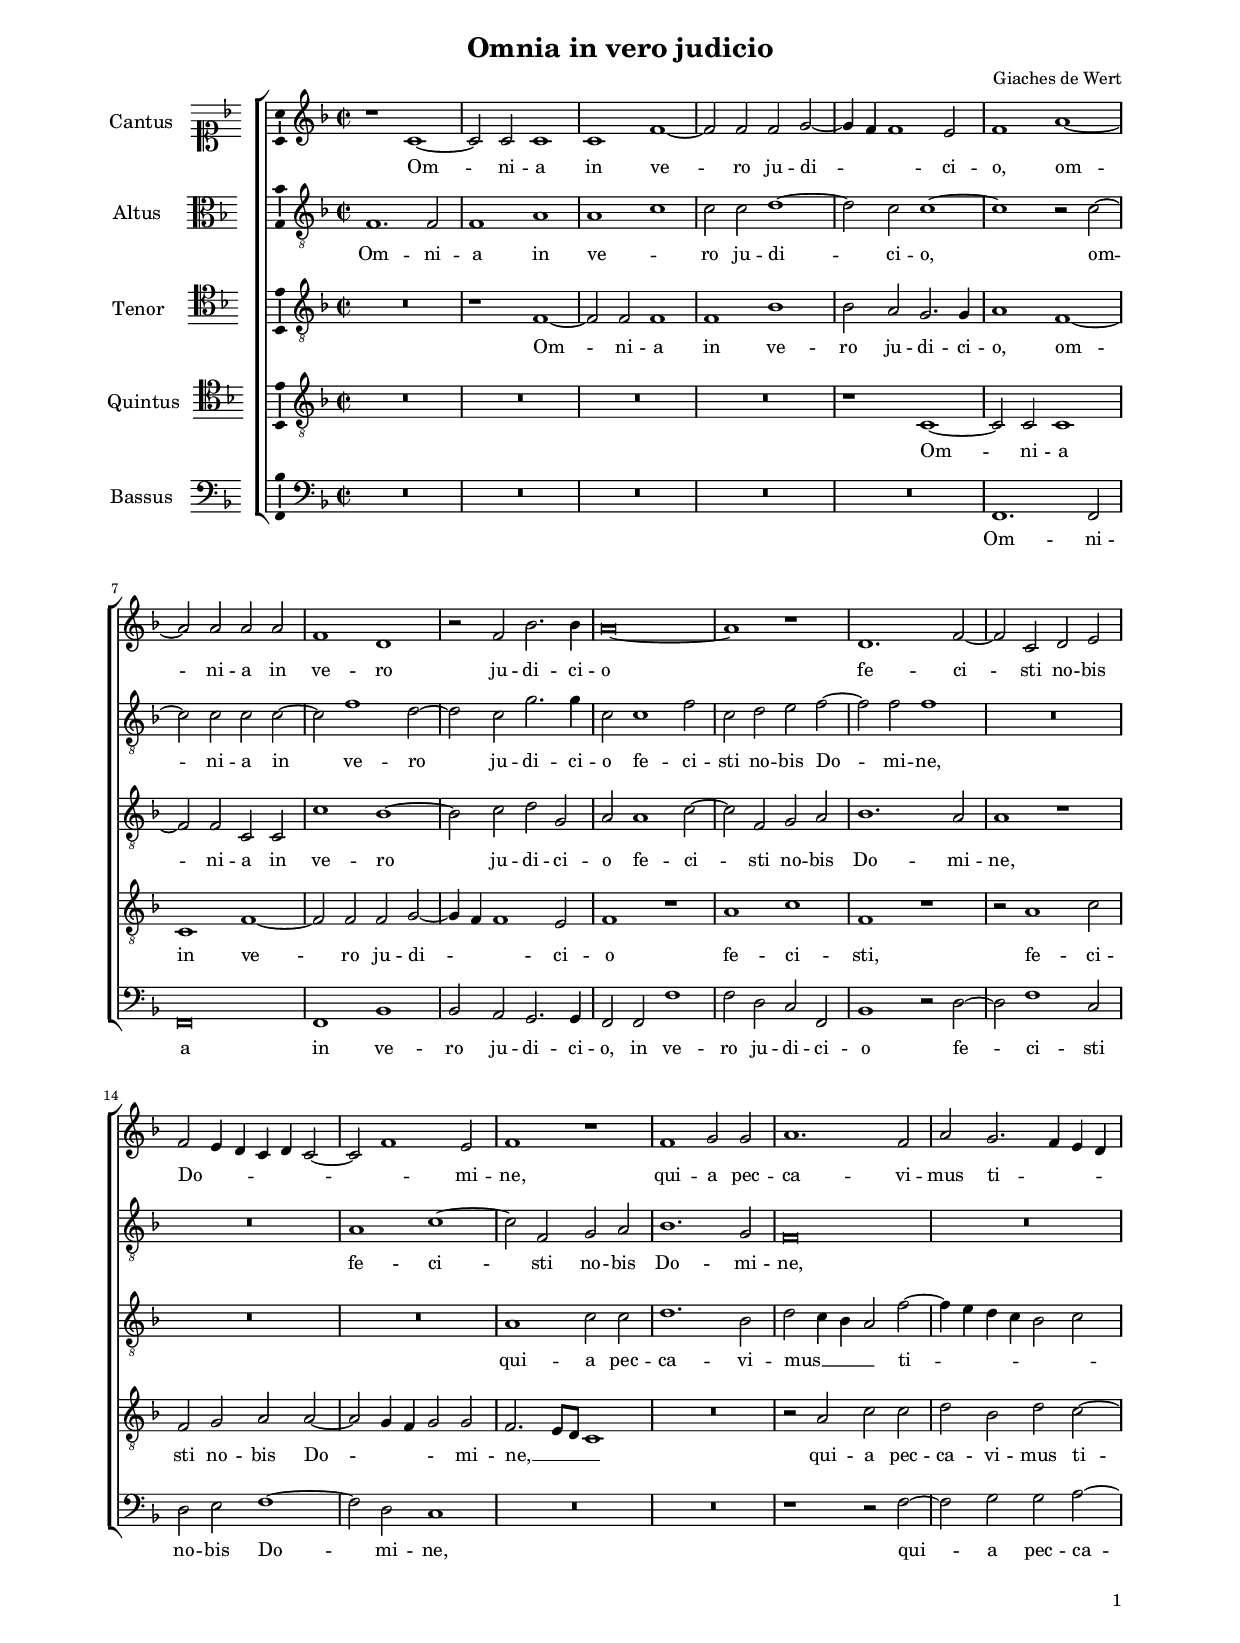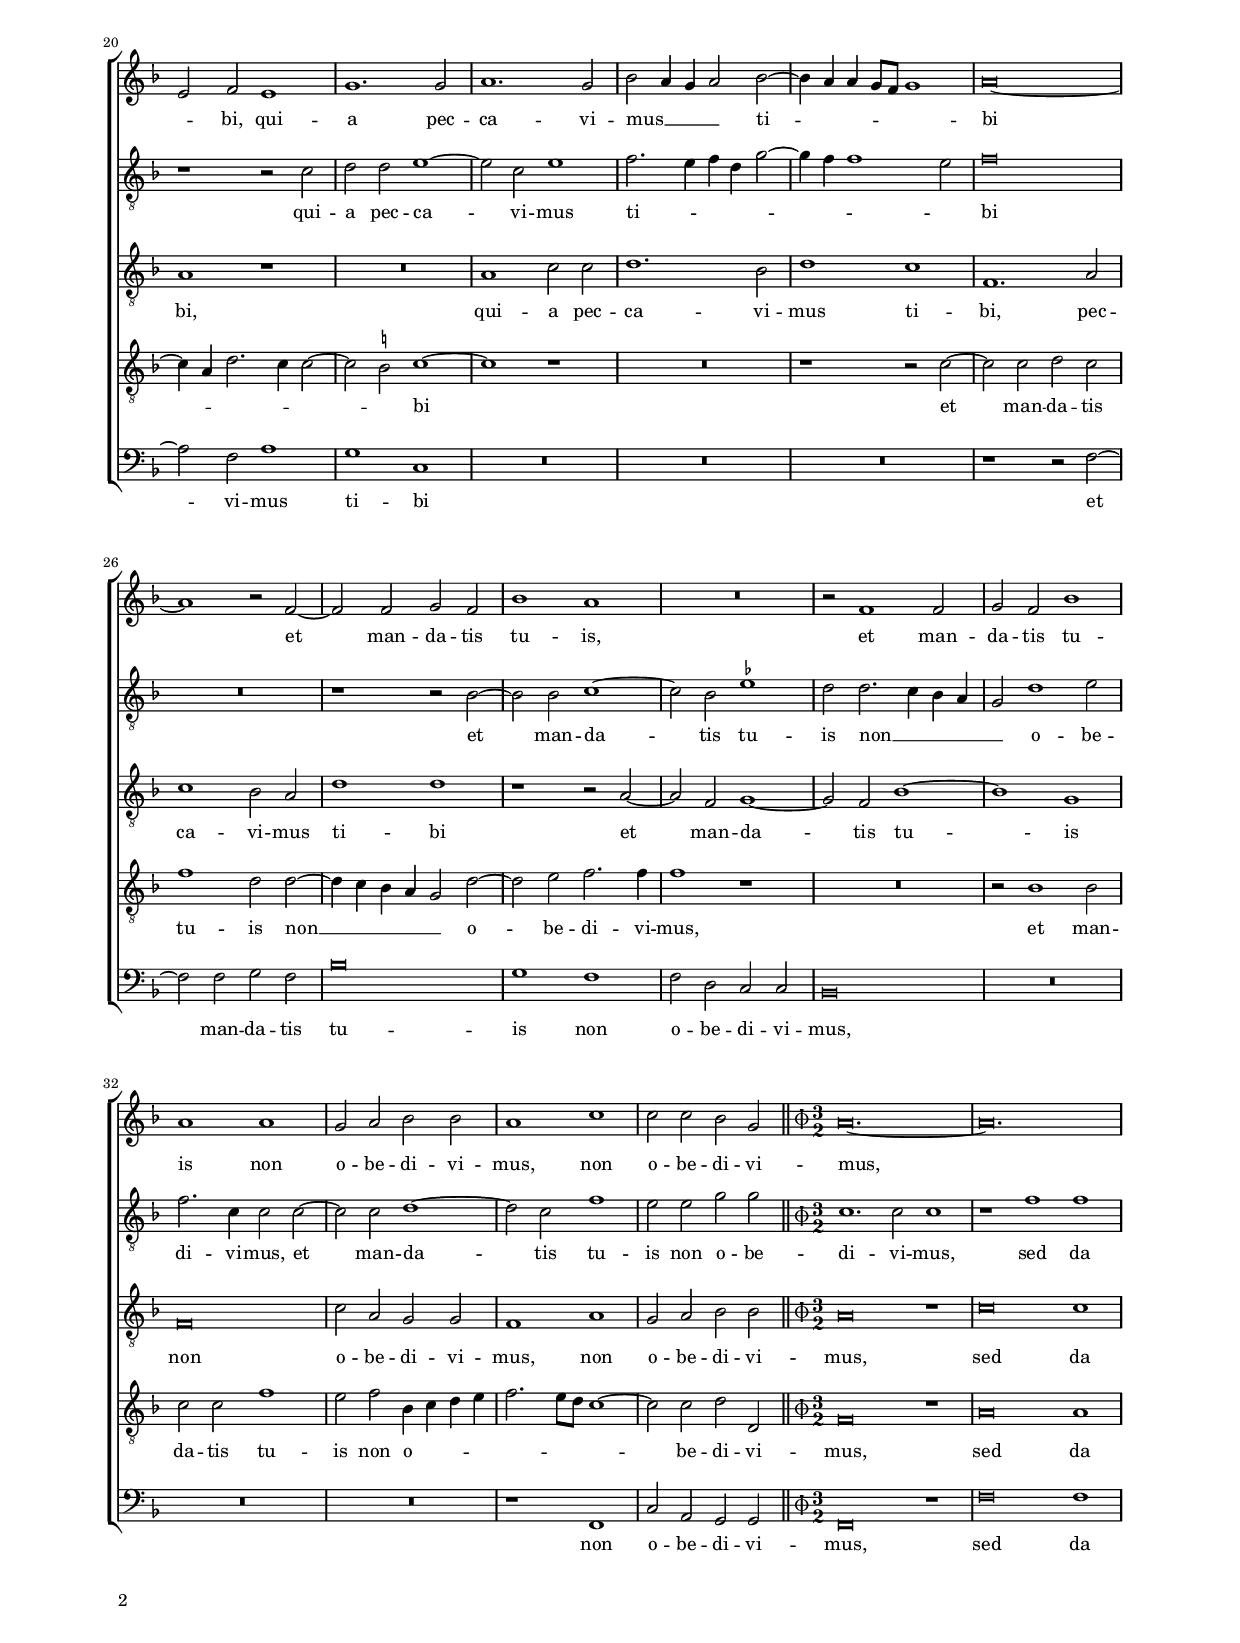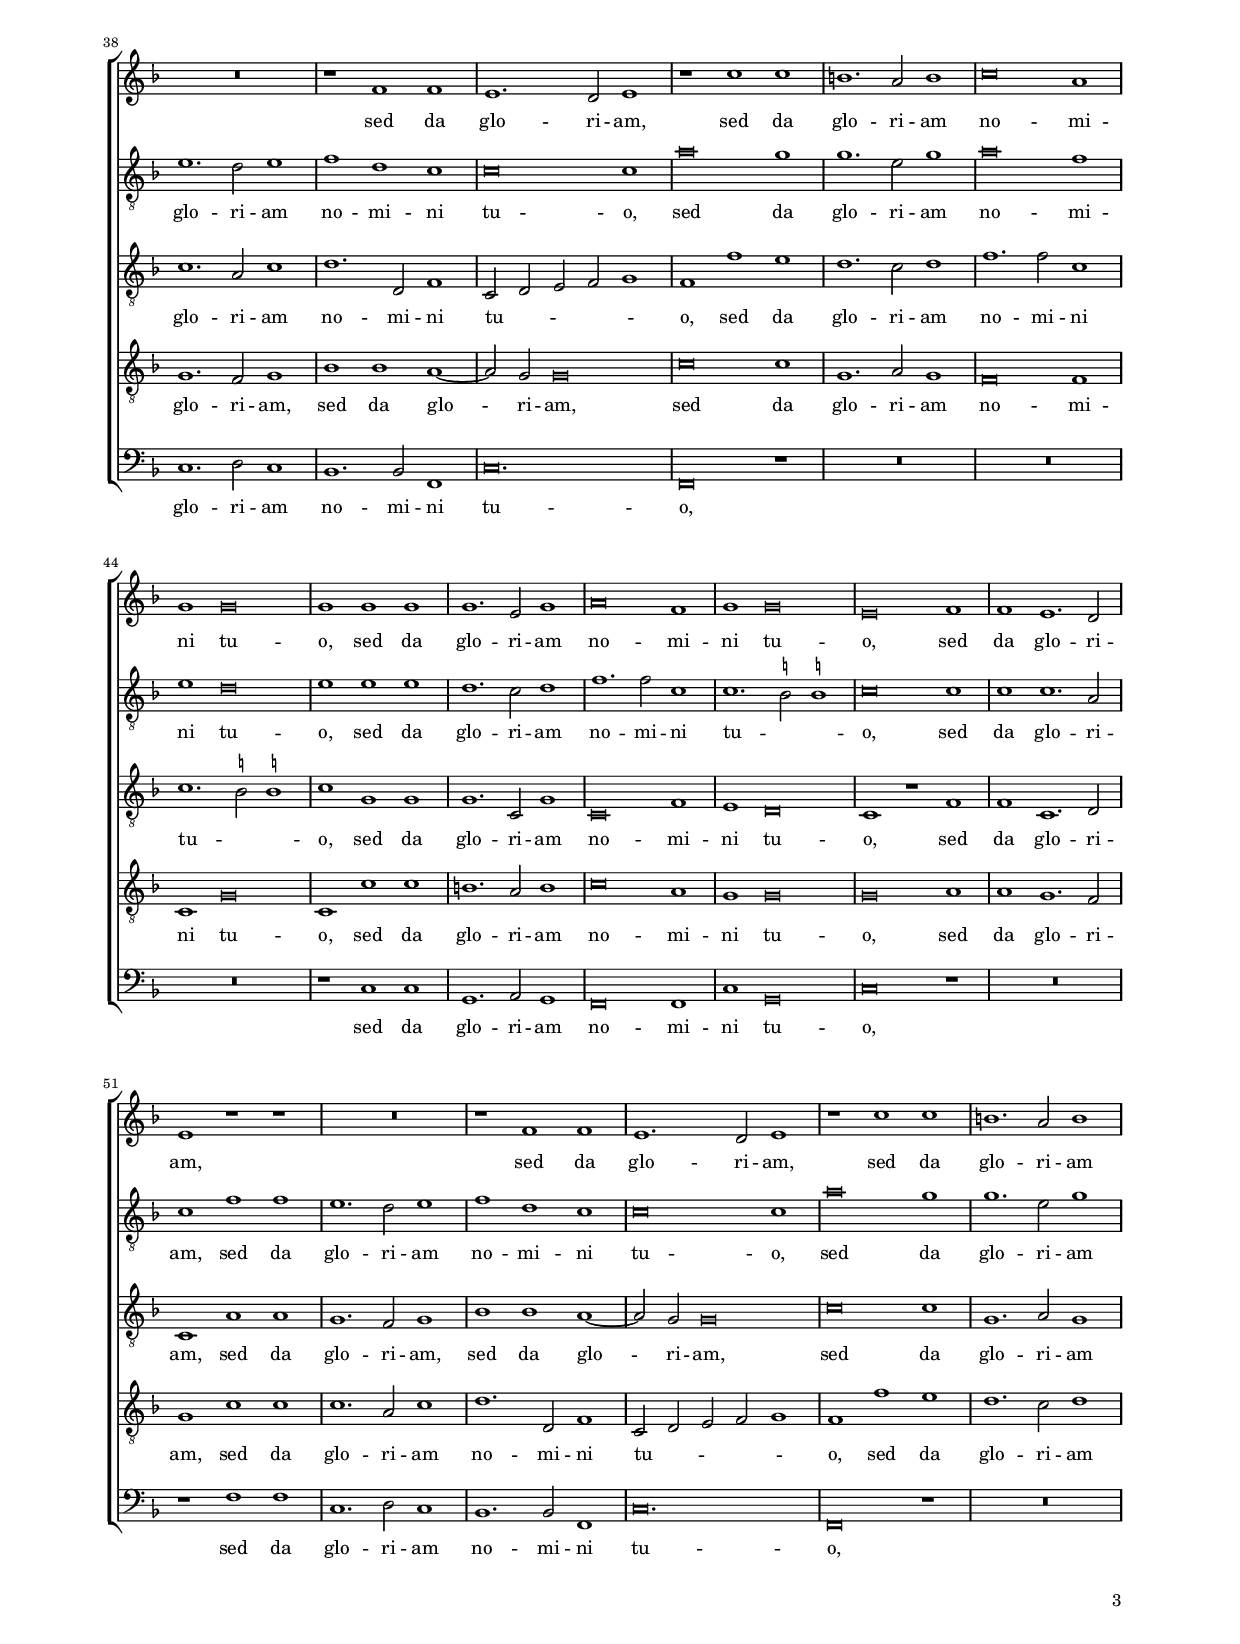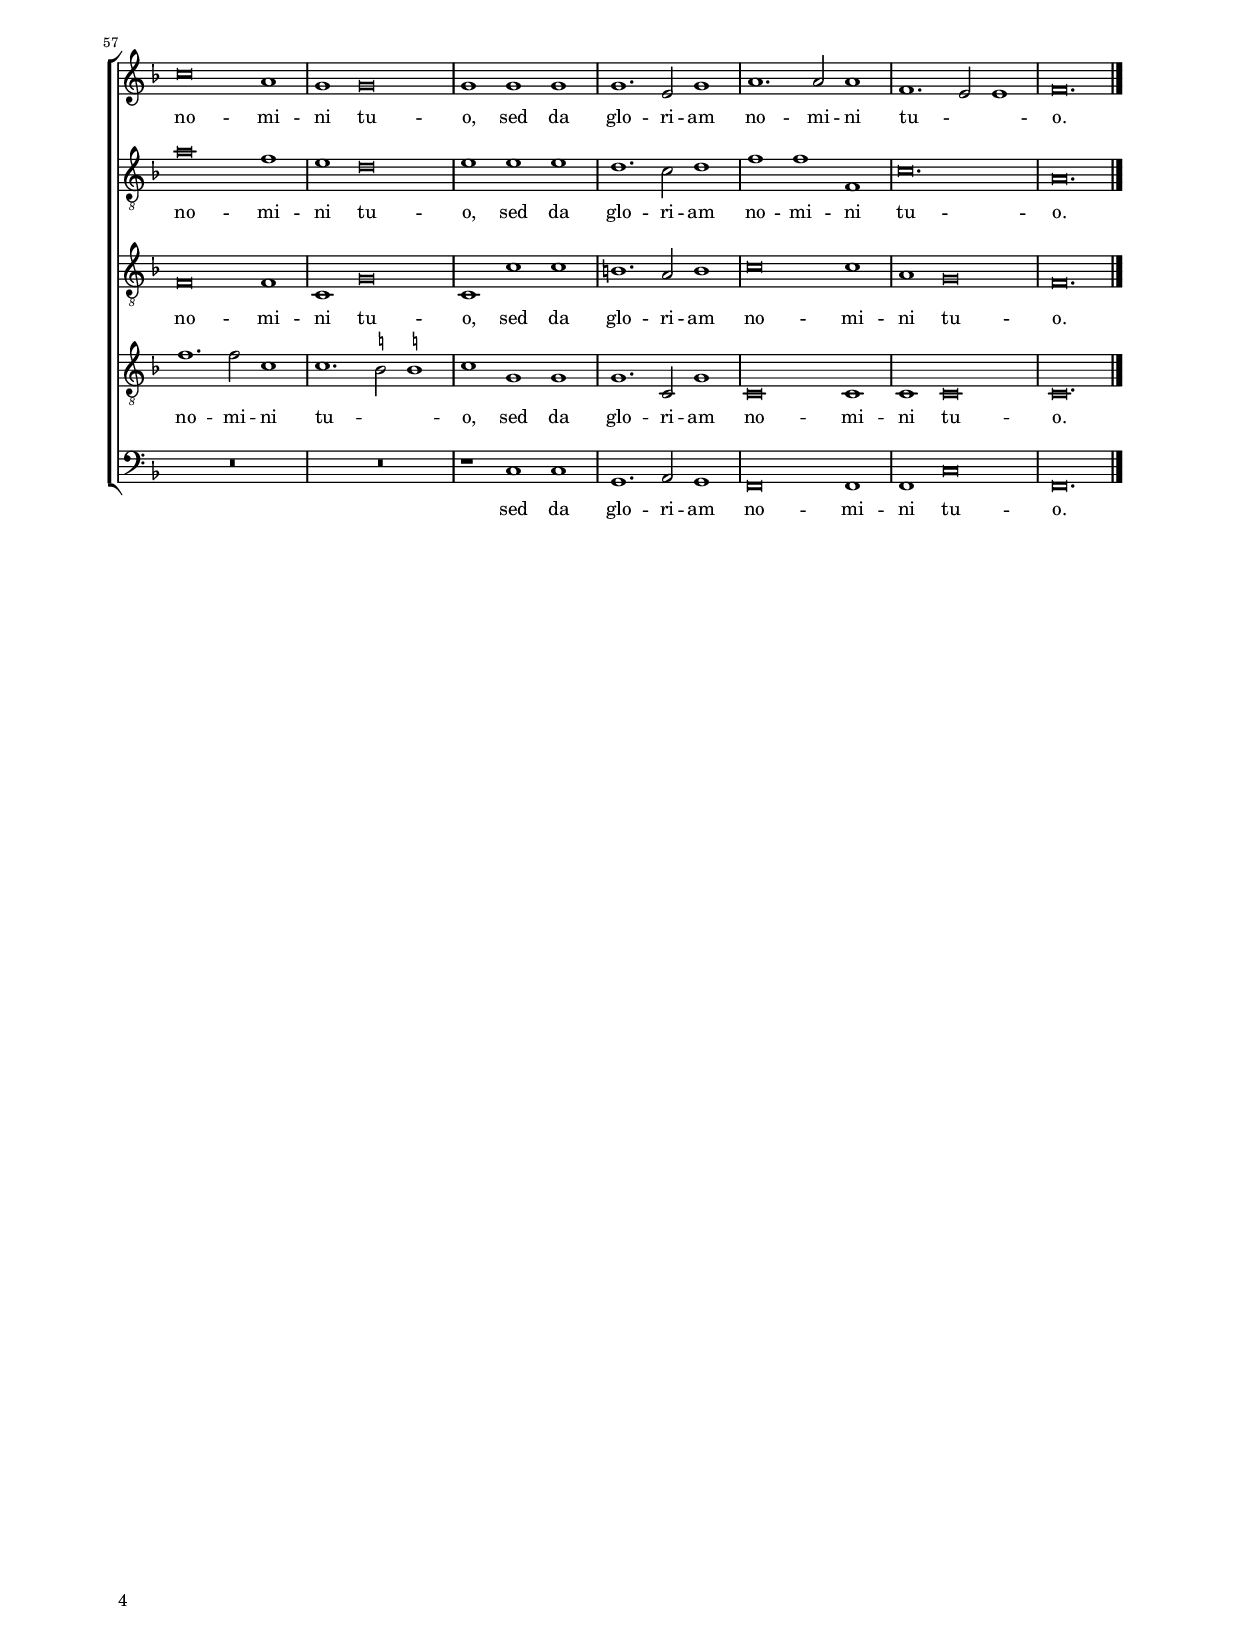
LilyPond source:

\header
{
  title="Omnia in vero judicio"
  composer="Giaches de Wert"
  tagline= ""
}

\version "2.24.1"
\include "deutsch.ly"
#(set-global-staff-size 15)
% #(set-default-paper-size "letter")
#(ly:set-option 'point-and-click #f)


   #(define ((double-time-signature glyph a b) grob)
   (grob-interpret-markup grob
          (markup #:override '(baseline-skip . 2.5) #:number
                  (#:line ((markup (#:musicglyph glyph))
                           (#:fontsize -1 #:column (a b)))))))


\paper
	{
	top-margin = 1.8 \cm
	bottom-margin = 1.2 \cm
	left-margin = 2 \cm
	right-margin = 2 \cm
	ragged-bottom = ##f
	ragged-last-bottom = ##t
	print-page-number = ##f
	score-system-spacing = #'((basic-distance . 16) (minimum-distance . 14) (padding . 5) (strechability . 150))
	system-system-spacing = #'((basic-distance . 16) (minimum-distance . 14) (padding . 5) (strechability . 150))
	oddFooterMarkup=\markup   \fill-line { "" \fromproperty #'page:page-number-string }
	evenFooterMarkup=\markup  \fill-line { \fromproperty #'page:page-number-string "" }
	last-bottom-spacing = #'((basic-distance . 12) (minimum-distance . 7) (padding . 4))
%	systems-per-page = 3
	}

	
global = {
	\key f \major
	\time 2/2 \set Score.measureLength = #(ly:make-moment 2/1)
	\skip 1*2*35 \bar "||"
	\once \override Score.TimeSignature.stencil = #(double-time-signature "timesig.mensural34" "3" "2") \time 3/1
	\skip 1*3*28 \bar "|."
        }

	ficta = { \once \set suggestAccidentals = ##t }

	forget = #(define-music-function (music) (ly:music?) #{
		\accidentalStyle forget
		$music
		\accidentalStyle default
		#})


incipitcantus = \markup { \score {
	{
	\set Staff.instrumentName = \markup { \fontsize #1 "Cantus" }
	\key f \major
	\clef soprano
	s4 \bar ""
	}
	\layout  {
	raggedright = ##t
	indent = 1.6 \cm
	line-width = 2.4\cm
	\context { \Staff \remove Time_signature_engraver }
	\override Staff.Clef.Y-extent = #'(0 . 0)
	}} \hspace #1 }

      
incipitaltus = \markup { \score {
	{
	\set Staff.instrumentName = \markup { \fontsize #1 "Altus" }
	\key f \major
	\clef alto
	s4 \bar ""
	}
	\layout  {
	raggedright = ##t
	indent = 1.6 \cm
	line-width = 2.4\cm
	\context { \Staff \remove Time_signature_engraver }
	\override Staff.Clef.Y-extent = #'(0 . 0)
	}} \hspace #1 }


incipittenor = \markup { \score {
	{
	\set Staff.instrumentName = \markup { \fontsize #1 "Tenor" }
	\key f \major
	\clef tenor
	s4 \bar ""
	}
	\layout  {
	raggedright = ##t
	indent = 1.6 \cm
	line-width = 2.4\cm
	\context { \Staff \remove Time_signature_engraver }
	\override Staff.Clef.Y-extent = #'(0 . 0)
	}} \hspace #1 }
      
      
incipitquintus = \markup { \score {
	{
	\set Staff.instrumentName = \markup { \fontsize #1 "Quintus" }
	\key f \major
	\clef tenor
	s4 \bar ""
	}
	\layout  {
	raggedright = ##t
	indent = 1.6 \cm
	line-width = 2.4\cm
	\context { \Staff \remove Time_signature_engraver }
	\override Staff.Clef.Y-extent = #'(0 . 0)
	}} \hspace #1 }
      
      
incipitbassus = \markup { \score {
	{
	\set Staff.instrumentName = \markup { \fontsize #1 "Bassus" }
	\key f \major
	\clef bass
	s4 \bar ""
	}
	\layout  {
	raggedright = ##t
	indent = 1.6 \cm
	line-width = 2.4\cm
	\context { \Staff \remove Time_signature_engraver }
	\override Staff.Clef.Y-extent = #'(0 . 0)
	}} \hspace #1 }


cantus =  \relative c''
	{
	r1 c,~
	c2 c c1
	c1 f~
	f2 f f g~
%5
	g4 f f1 e2 |
	f1 a~
	a2 a a a
	f1 d
	r2 f b2. b4
%10
	a\breve~ |
	a1 r
	d,1. f2~
	f2 c d e
	f2 e4 d c d c2~
%15
	c2 f1 e2 |
	f1 r
	f1 g2 g
	a1. f2
	a2 g2. f4 e d
%20
	e2 f e1 |
	g1. g2
	a1. g2
	b2 a4 g a2 b~
	b4 a a g8 f g1
%25
	a\breve~ |
	a1 r2 f~
	f2 f g f
	b1 a
	R\breve
%30
	r2 f1 f2 |
	g2 f b1
	a1 a
	g2 a b b
	a1 c
%35
	c2 c b g |
%Triple time
	a\breve.~
	a\breve.
	R\breve.
	r1 f f
%40
	e1. d2 e1 |
	r1 c' c
	h1. a2 h1
	c\breve a1
	g1 g\breve
%45
	g1 g g |
	g1. e2 g1
	a\breve f1
	g1 g\breve
	e\breve f1
%50
	f1 e1. d2 |
	e1 r r
	R\breve.
	r1 f f
	e1. d2 e1
%55
	r1 c' c |
	h1. a2 h1
	c\breve a1
	g1 g\breve
	g1 g g
%60
	g1. e2 g1 |
	a1. a2 a1
	f1. e2 e1
	f\breve. |
	}


altus =  \relative c'
	{
	f,1. f2
	f1 a
	a1 c
	c2 c d1~
%5
	d2 c c1~ |
	c1 r2 c~
	c2 c c c~
	c2 f1 d2~
	d2 c g'2. g4
%10
	c,2 c1 f2 |
	c2 d e f~
	f2 f f1
	R\breve
	R\breve
%15
	a,1 c~ |
	c2 f, g a
	b1. g2
	f\breve
	R\breve
%20
	r1 r2 c' |
	d2 d e1~
	e2 c e1
	f2. e4 f d g2~
	g4 f f1 e2
%25
	f\breve |
	R\breve
	r1 r2 b,~
	b2 b c1~
	c2 b \ficta es1
%30
	d2 d2. c4 b a |
	g2 d'1 e2
	f2. c4 c2 c~
	c2 c d1~
	d2 c f1
%35
	e2 e g g |
% Triple time
	c,1. c2 c1
	r1 f f
	e1. d2 e1
	f1 d c
%40
	c\breve c1 |
	a'\breve g1
	g1. e2 g1
	a\breve f1
	e1 d\breve
%45
	e1 e e |
	d1. c2 d1
	f1. f2 c1
	c1. \ficta h2 \ficta h!1
	c\breve c1
%50
	c1 c1. a2 |
	c1 f f
	e1. d2 e1
	f1 d c
	c\breve c1
%55
	a'\breve g1 |
	g1. e2 g1
	a\breve f1
	e1 d\breve
	e1 e e
%60
	d1. c2 d1 |
	f1 f f,
	c'\breve.
	a\breve. |
	}


tenor =  \relative c'
	{
	R\breve
	r1 f,~
	f2 f f1
	f1 b
%5
	b2 a g2. g4 |
	a1 f~
	f2 f c c
	c'1 b~
	b2 c d g,
%10
	a2 a1 c2~ |
	c2 f, g2 a
	b1. a2
	a1 r
	R\breve
%15
	R\breve |
	a1 c2 c
	d1. b2
	d2 c4 b a2 f'~
	f4 e d c b2 c
%20
	a1 r |
	R\breve
	a1 c2 c
	d1. b2
	d1 c
%25
	f,1. a2 |
	c1 b2 a
	d1 d
	r1 r2 a~
	a2 f g1~
%30
	g2 f b1~ |
	b1 g
	f\breve
	c'2 a g g
	f1 a
%35
	g2 a b b |
% Triple time
	a\breve r1
	c\breve c1
	c1. a2 c1
	d1. d,2 f1
%40
	c2 d e f g1 |
	f1 f' e
	d1. c2 d1
	f1. f2 c1
	c1. \ficta h2 \ficta h!1
%45
	c1 g g |
	g1. c,2 g'1
	c,\breve f1
	e1 d\breve
	c1 r f
%50
	f1 c1. d2 |
	c1 a' a
	g1. f2 g1
	b1 b a~
	a2 g g\breve
%55
	c\breve c1 |
	g1. a2 g1
	f\breve f1
	c1 g'\breve
	c,1 c' c
%60
	h1. a2 h1 |
	c\breve c1
	a1 g\breve
	f\breve. |
	}


quintus  =  \relative c'
	{
	R\breve
	R\breve
	R\breve
	R\breve
%5
	r1 c,~ |
	c2 c c1
	c1 f~
	f2 f f g~
	g4 f f1 e2
%10
	f1 r |
	a1 c
	f,1 r
	r2 a1 c2
	f,2 g a a~
%15
	a2 g4 f g2 g |
	f2. e8 d c1
	R\breve
	r2 a' c c
	d2 b d c~
%20
	c4 a d2. c4 c2~ |
	c2 \ficta h c1~
	c1 r
	R\breve
	r1 r2 c~
%25
	c2 c d c |
	f1 d2 d~
	d4 c b a g2 d'~
	d2 e f2. f4
	f1 r
%30
	R\breve |
	r2 b,1 b2
	c2 c f1
	e2 f b,4 c d e
	f2. e8 d c1~
%35
	c2 c d d, |
% Triple time
	f\breve r1
	a\breve a1
	g1. f2 g1
	b1 b a~
%40
	a2 g g\breve |
	c\breve c1
	g1. a2 g1
	f\breve f1
	c1 g'\breve
%45
	c,1 c' c |
	h1. a2 h1
	c\breve a1
	g1 g\breve
	g\breve a1
%50
	a1 g1. f2 |
	g1 c c
	c1. a2 c1
	d1. d,2 f1
	c2 d e f g1
%55
	f1 f' e |
	d1. c2 d1
	f1. f2 c1
	c1. \ficta h2 \ficta h!1
	c1 g g
%60
	g1. c,2 g'1 |
	c,\breve c1
	c1 c\breve
	c\breve. |
	}


bassus  =  \relative c
	{
	R\breve
	R\breve
	R\breve
	R\breve
%5
	R\breve |
	f,1. f2
	f\breve
	f1 b
	b2 a g2. g4
%10
	f2 f f'1 |
	f2 d c f,
	b1 r2 d~
	d2 f1 c2
	d2 e f1~
%15
	f2 d c1 |
	R\breve
	R\breve
	r1 r2 f~
	f2 g g a~
%20
	a2 f a1 |
	g1 c,
	R\breve
	R\breve
	R\breve
%25
	r1 r2 f~ |
	f2 f g f
	b\breve
	g1 f
	f2 d c c
%30
	b\breve |
	R\breve
	R\breve
	R\breve
	r1 f
%35
	c'2 a g g |
% Triple time
	f\breve r1
	f'\breve f1
	c1. d2 c1
	b1. b2 f1
%40
	c'\breve. |
	f,\breve r1
	R\breve.
	R\breve.
	R\breve.
%45
	r1 c' c |
	g1. a2 g1
	f\breve f1
	c'1 g\breve
	c\breve r1
%50
	R\breve. |
	r1 f f
	c1. d2 c1
	b1. b2 f1
	c'\breve.
%55
	f,\breve r1 |
	R\breve.
	R\breve.
	R\breve.
	r1 c' c
%60
	g1. a2 g1 |
	f\breve f1
	f1 c'\breve
	f,\breve. |
	}


lyricscantus = \lyricmode {
	Om -- ni -- a in ve -- ro ju -- di -- _ _ ci -- o,
        om -- ni -- a in ve -- ro ju -- di -- ci -- o
        fe -- ci -- sti no -- bis Do -- _ _ _ _ _ _ mi -- ne,
        qui -- a pec -- ca -- vi -- mus ti -- _ _ _ _ bi,
        qui -- a pec -- ca -- vi -- mus __ _ _ _ ti -- _ _ _ _ _ bi
        et man -- da -- tis tu -- is,
        et man -- da -- tis tu -- is non o -- be -- di -- vi -- mus,
        non o -- be -- di -- vi -- mus,
        sed da glo -- ri -- am,
        sed da glo -- ri -- am no -- mi -- ni tu -- o,
        sed da glo -- ri -- am no -- mi -- ni tu -- o,
        sed da glo -- ri -- am,
        sed da glo -- ri -- am,
        sed da glo -- ri -- am no -- mi -- ni tu -- o,
        sed da glo -- ri -- am no -- mi -- ni tu -- _ _ o.
	}


lyricsaltus = \lyricmode {
	Om -- ni -- a in ve -- _ ro ju -- di -- ci -- o,
        om -- ni -- a in ve -- ro ju -- di -- ci -- o
        fe -- ci -- sti no -- bis Do -- mi -- ne,
        fe -- ci -- sti no -- bis Do -- mi -- ne,
        qui -- a pec -- ca -- vi -- mus ti -- _ _ _ _ _ _ _ bi
        et man -- da -- tis tu -- is non __ _ _ _ _ o -- be -- di -- vi -- mus,
        et man -- da -- tis tu -- is non o -- be -- di -- vi -- mus,
        sed da glo -- ri -- am no -- mi -- ni tu -- o,
        sed da glo -- ri -- am no -- mi -- ni tu -- o,
        sed da glo -- ri -- am no -- mi -- ni tu -- _ _ o,
        sed da glo -- ri -- am,
        sed da glo -- ri -- am no -- mi -- ni tu -- o,
        sed da glo -- ri -- am no -- mi -- ni tu -- o,
        sed da glo -- ri -- am no -- mi -- ni tu -- o.
	}


lyricstenor = \lyricmode {
	Om -- ni -- a in ve -- ro ju -- di -- ci -- o,
        om -- ni -- a in ve -- ro ju -- di -- ci -- o
        fe -- ci -- sti no -- bis Do -- mi -- ne,
        qui -- a pec -- ca -- vi -- mus __ _ _ _ ti -- _ _ _ _ _ bi,
        qui -- a pec -- ca -- vi -- mus ti -- bi,
        pec -- ca -- vi -- mus ti -- bi
        et man -- da -- tis tu -- is non o -- be -- di -- vi -- mus,
        non o -- be -- di -- vi -- mus,
        sed da glo -- ri -- am no -- mi -- ni tu -- _ _ _ _ o,
        sed da glo -- ri -- am no -- mi -- ni tu -- _ _ o,
        sed da glo -- ri -- am no -- mi -- ni tu -- o,
        sed da glo -- ri -- am,
        sed da glo -- ri -- am,
        sed da glo -- ri -- am,
        sed da glo -- ri -- am no -- mi -- ni tu -- o,
        sed da glo -- ri -- am no -- mi -- ni tu -- o.
	}


lyricsquintus = \lyricmode {
	Om -- ni -- a in ve -- ro ju -- di -- _ _ ci -- o
        fe -- ci -- sti,
        fe -- ci -- sti no -- bis Do -- _ _ _ mi -- ne, __ _ _ _
        qui -- a pec -- ca -- vi -- mus ti -- _ _ _ _ _ bi
        et man -- da -- tis tu -- is non __ _ _ _ _ o -- be -- di -- vi -- mus,
        et man -- da -- tis tu -- is non o -- _ _ _ _ _ _ _ be -- di -- vi -- mus,
        sed da glo -- ri -- am,
        sed da glo -- ri -- am,
        sed da glo -- ri -- am no -- mi -- ni tu -- o,
        sed da glo -- ri -- am no -- mi -- ni tu -- o,
        sed da glo -- ri -- am,
        sed da glo -- ri -- am no -- mi -- ni tu -- _ _ _ _ o,
        sed da glo -- ri -- am no -- mi -- ni tu -- _ _ o,
        sed da glo -- ri -- am no -- mi -- ni tu -- o.
	}


lyricsbassus = \lyricmode {
	Om -- ni -- a in ve -- ro ju -- di -- ci -- o,
        in ve -- ro ju -- di -- ci -- o
        fe -- ci -- sti no -- bis Do -- mi -- ne,
        qui -- a pec -- ca -- vi -- mus ti -- bi
        et man -- da -- tis tu -- is non o -- be -- di -- vi -- mus,
        non o -- be -- di -- vi -- mus,
        sed da glo -- ri -- am no -- mi -- ni tu -- o,
        sed da glo -- ri -- am no -- mi -- ni tu -- o,
        sed da glo -- ri -- am no -- mi -- ni tu -- o,
        sed da glo -- ri -- am no -- mi -- ni tu -- o.
	}


\score
{  
	\transpose c c {
	\new ChoirStaff \with { \override StaffGrouper.staff-staff-spacing.basic-distance = #12 }
	<<

	\new Staff << \global
	\new Voice="v1" {
		\set Staff.instrumentName=\incipitcantus
%		\set Staff.instrumentName= "S"
		\set Staff.midiInstrument = "reed organ"
		\clef violin
		\cantus }
	\new Lyrics \lyricsto "v1" {\lyricscantus }
	>>


	\new Staff << \global
	\new Voice="v2" {
		\set Staff.instrumentName=\incipitaltus
%		\set Staff.instrumentName= "A"
		\set Staff.midiInstrument = "reed organ"
		\clef "G_8" 
		\altus}
	\new Lyrics \lyricsto "v2" {\lyricsaltus }
	>>


	\new Staff << \global
	\new Voice="v3" {
		\set Staff.instrumentName=\incipittenor
%		\set Staff.instrumentName= "T"
		\set Staff.midiInstrument = "reed organ"
		\clef "G_8"
		\tenor }
	\new Lyrics \lyricsto "v3" {\lyricstenor }
	>>


	\new Staff << \global
	\new Voice="v5" {
		\set Staff.instrumentName=\incipitquintus
%		\set Staff.instrumentName= "Q"
		\set Staff.midiInstrument = "reed organ"
		\clef "G_8"
		\quintus}
	\new Lyrics \lyricsto "v5" {\lyricsquintus }
	>>


	\new Staff << \global
	\new Voice="v4" {
		\set Staff.instrumentName=\incipitbassus
%		\set Staff.instrumentName= "B"
		\set Staff.midiInstrument = "reed organ"
		\clef bass 
		\bassus }
	\new Lyrics \lyricsto "v4" {\lyricsbassus}
	>>

	>>
	} % transpose

	\layout
	{
	indent = 2.5\cm
	\context { \Lyrics \override VerticalAxisGroup.nonstaff-relatedstaff-spacing.padding = #1.4 }
%	\context { \Lyrics \override LyricText.font-size = #1 }
	\context { \Staff \override TimeSignature.break-visibility = #end-of-line-invisible }
	\context { \Staff \consists "Ambitus_engraver" }
	\context { \Score \override BarNumber.padding = #2 }
	\context { \Voice \override NoteHead.style = #'baroque }
	}

\midi
	{
    	\tempo 2 = 90
	}

}


% EOF
